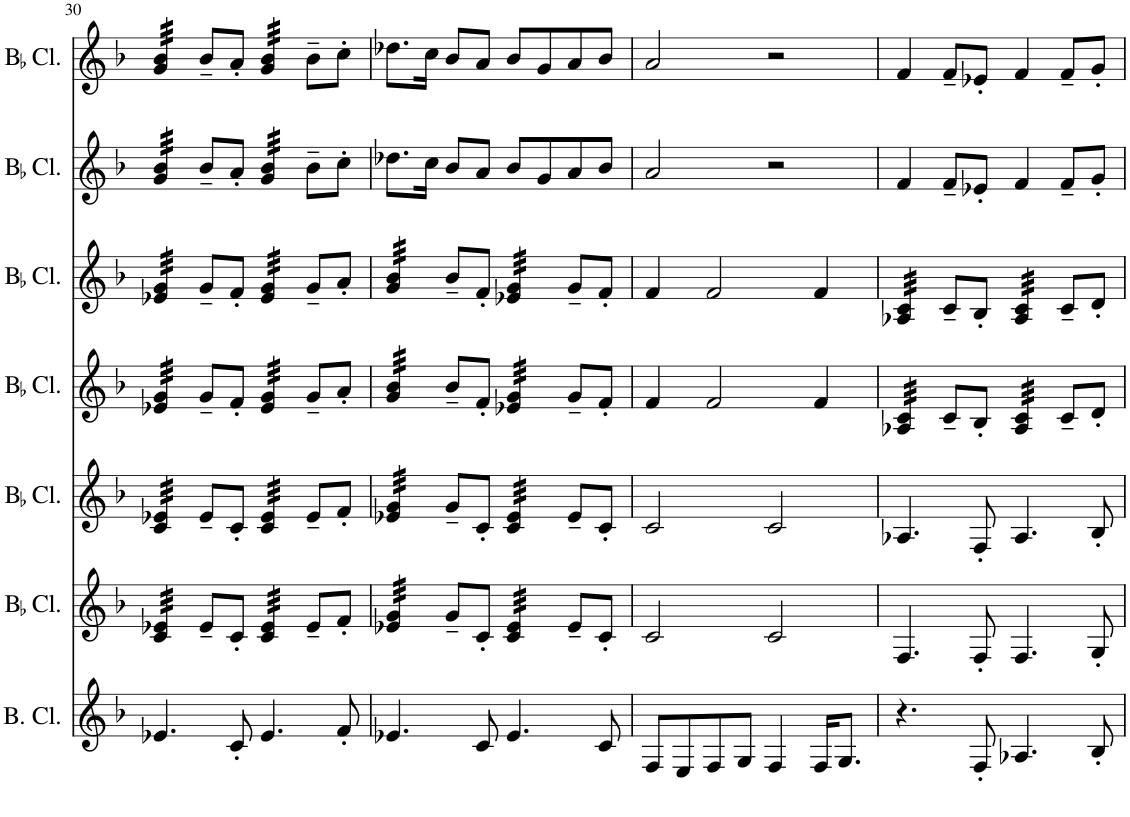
**kern	**kern	**kern	**kern	**kern	**kern	**kern
*part7	*part6	*part5	*part4	*part3	*part2	*part1
*staff7	*staff6	*staff5	*staff4	*staff3	*staff2	*staff1
*I"Bass Clarinet	*I"BaccidentalFlat Clarinet	*I"BaccidentalFlat Clarinet	*I"BaccidentalFlat Clarinet	*I"BaccidentalFlat Clarinet	*I"BaccidentalFlat Clarinet	*I"BaccidentalFlat Clarinet
*I'B. Cl.	*I'BaccidentalFlat Cl.	*I'BaccidentalFlat Cl.	*I'BaccidentalFlat Cl.	*I'BaccidentalFlat Cl.	*I'BaccidentalFlat Cl.	*I'BaccidentalFlat Cl.
!!LO:PB:g=z
*clefG2	*clefG2	*clefG2	*clefG2	*clefG2	*clefG2	*clefG2
*Trd8c14	*Trd1c2	*Trd1c2	*Trd1c2	*Trd1c2	*Trd1c2	*Trd1c2
*k[b-]	*k[b-]	*k[b-]	*k[b-]	*k[b-]	*k[b-]	*k[b-]
*M4/4	*M4/4	*M4/4	*M4/4	*M4/4	*M4/4	*M4/4
=30	=30	=30	=30	=30	=30	=30
*	*tremolo	*	*	*	*	*
*	*	*tremolo	*	*	*	*
*	*	*	*tremolo	*	*	*
*	*	*	*	*tremolo	*	*
*	*	*	*	*	*tremolo	*
*	*	*	*	*	*	*tremolo
4.e-X/	32c/ 32e-X/LLL	32c/ 32e-X/LLL	32e-X/ 32g/LLL	32e-X/ 32g/LLL	32g/ 32b-/LLL	32g/ 32b-/LLL
.	32c/ 32e-X/	32c/ 32e-X/	32e-X/ 32g/	32e-X/ 32g/	32g/ 32b-/	32g/ 32b-/
.	32c/ 32e-X/	32c/ 32e-X/	32e-X/ 32g/	32e-X/ 32g/	32g/ 32b-/	32g/ 32b-/
.	32c/ 32e-X/	32c/ 32e-X/	32e-X/ 32g/	32e-X/ 32g/	32g/ 32b-/	32g/ 32b-/
.	32c/ 32e-X/	32c/ 32e-X/	32e-X/ 32g/	32e-X/ 32g/	32g/ 32b-/	32g/ 32b-/
.	32c/ 32e-X/	32c/ 32e-X/	32e-X/ 32g/	32e-X/ 32g/	32g/ 32b-/	32g/ 32b-/
.	32c/ 32e-X/	32c/ 32e-X/	32e-X/ 32g/	32e-X/ 32g/	32g/ 32b-/	32g/ 32b-/
.	32c/ 32e-X/JJJ	32c/ 32e-X/JJJ	32e-X/ 32g/JJJ	32e-X/ 32g/JJJ	32g/ 32b-/JJJ	32g/ 32b-/JJJ
*	*	*	*	*	*	*Xtremolo
*	*	*	*	*	*Xtremolo	*
*	*	*	*	*Xtremolo	*	*
*	*	*	*Xtremolo	*	*	*
*	*	*Xtremolo	*	*	*	*
*	*Xtremolo	*	*	*	*	*
.	8e-~/L	8e-~/L	8g~/L	8g~/L	8b-~/L	8b-~/L
8c'/	8c'/J	8c'/J	8f'/J	8f'/J	8a'/J	8a'/J
*	*tremolo	*	*	*	*	*
*	*	*tremolo	*	*	*	*
*	*	*	*tremolo	*	*	*
*	*	*	*	*tremolo	*	*
*	*	*	*	*	*tremolo	*
*	*	*	*	*	*	*tremolo
4.e-/	32c/ 32e-/LLL	32c/ 32e-/LLL	32e-/ 32g/LLL	32e-/ 32g/LLL	32g/ 32b-/LLL	32g/ 32b-/LLL
.	32c/ 32e-/	32c/ 32e-/	32e-/ 32g/	32e-/ 32g/	32g/ 32b-/	32g/ 32b-/
.	32c/ 32e-/	32c/ 32e-/	32e-/ 32g/	32e-/ 32g/	32g/ 32b-/	32g/ 32b-/
.	32c/ 32e-/	32c/ 32e-/	32e-/ 32g/	32e-/ 32g/	32g/ 32b-/	32g/ 32b-/
.	32c/ 32e-/	32c/ 32e-/	32e-/ 32g/	32e-/ 32g/	32g/ 32b-/	32g/ 32b-/
.	32c/ 32e-/	32c/ 32e-/	32e-/ 32g/	32e-/ 32g/	32g/ 32b-/	32g/ 32b-/
.	32c/ 32e-/	32c/ 32e-/	32e-/ 32g/	32e-/ 32g/	32g/ 32b-/	32g/ 32b-/
.	32c/ 32e-/JJJ	32c/ 32e-/JJJ	32e-/ 32g/JJJ	32e-/ 32g/JJJ	32g/ 32b-/JJJ	32g/ 32b-/JJJ
*	*	*	*	*	*	*Xtremolo
*	*	*	*	*	*Xtremolo	*
*	*	*	*	*Xtremolo	*	*
*	*	*	*Xtremolo	*	*	*
*	*	*Xtremolo	*	*	*	*
*	*Xtremolo	*	*	*	*	*
.	8e-~/L	8e-~/L	8g~/L	8g~/L	8b-~\L	8b-~\L
8f'/	8f'/J	8f'/J	8a'/J	8a'/J	8cc'\J	8cc'\J
=31	=31	=31	=31	=31	=31	=31
*	*tremolo	*	*	*	*	*
*	*	*tremolo	*	*	*	*
*	*	*	*tremolo	*	*	*
*	*	*	*	*tremolo	*	*
4.e-X/	32e-X/ 32g/LLL	32e-X/ 32g/LLL	32g/ 32b-/LLL	32g/ 32b-/LLL	8.dd-X\L	8.dd-X\L
.	32e-X/ 32g/	32e-X/ 32g/	32g/ 32b-/	32g/ 32b-/	.	.
.	32e-X/ 32g/	32e-X/ 32g/	32g/ 32b-/	32g/ 32b-/	.	.
.	32e-X/ 32g/	32e-X/ 32g/	32g/ 32b-/	32g/ 32b-/	.	.
.	32e-X/ 32g/	32e-X/ 32g/	32g/ 32b-/	32g/ 32b-/	.	.
.	32e-X/ 32g/	32e-X/ 32g/	32g/ 32b-/	32g/ 32b-/	.	.
.	32e-X/ 32g/	32e-X/ 32g/	32g/ 32b-/	32g/ 32b-/	16cc\Jk	16cc\Jk
.	32e-X/ 32g/JJJ	32e-X/ 32g/JJJ	32g/ 32b-/JJJ	32g/ 32b-/JJJ	.	.
*	*	*	*	*Xtremolo	*	*
*	*	*	*Xtremolo	*	*	*
*	*	*Xtremolo	*	*	*	*
*	*Xtremolo	*	*	*	*	*
.	8g~/L	8g~/L	8b-~/L	8b-~/L	8b-/L	8b-/L
8c/	8c'/J	8c'/J	8f'/J	8f'/J	8a/J	8a/J
*	*tremolo	*	*	*	*	*
*	*	*tremolo	*	*	*	*
*	*	*	*tremolo	*	*	*
*	*	*	*	*tremolo	*	*
4.e-/	32c/ 32e-/LLL	32c/ 32e-/LLL	32e-X/ 32g/LLL	32e-X/ 32g/LLL	8b-/L	8b-/L
.	32c/ 32e-/	32c/ 32e-/	32e-X/ 32g/	32e-X/ 32g/	.	.
.	32c/ 32e-/	32c/ 32e-/	32e-X/ 32g/	32e-X/ 32g/	.	.
.	32c/ 32e-/	32c/ 32e-/	32e-X/ 32g/	32e-X/ 32g/	.	.
.	32c/ 32e-/	32c/ 32e-/	32e-X/ 32g/	32e-X/ 32g/	8g/	8g/
.	32c/ 32e-/	32c/ 32e-/	32e-X/ 32g/	32e-X/ 32g/	.	.
.	32c/ 32e-/	32c/ 32e-/	32e-X/ 32g/	32e-X/ 32g/	.	.
.	32c/ 32e-/JJJ	32c/ 32e-/JJJ	32e-X/ 32g/JJJ	32e-X/ 32g/JJJ	.	.
*	*	*	*	*Xtremolo	*	*
*	*	*	*Xtremolo	*	*	*
*	*	*Xtremolo	*	*	*	*
*	*Xtremolo	*	*	*	*	*
.	8e-~/L	8e-~/L	8g~/L	8g~/L	8a/	8a/
8c/	8c'/J	8c'/J	8f'/J	8f'/J	8b-/J	8b-/J
=32	=32	=32	=32	=32	=32	=32
8F/L	2c/	2c/	4f/	4f/	2a/	2a/
8E/	.	.	.	.	.	.
8F/	.	.	2f/	2f/	.	.
8G/J	.	.	.	.	.	.
4F/	2c/	2c/	.	.	2r	2r
16F/KL	.	.	4f/	4f/	.	.
8.G/J	.	.	.	.	.	.
=33	=33	=33	=33	=33	=33	=33
*	*	*	*tremolo	*	*	*
*	*	*	*	*tremolo	*	*
4.r	4.F/	4.A-X/	32A-X/ 32c/LLL	32A-X/ 32c/LLL	4f/	4f/
.	.	.	32A-X/ 32c/	32A-X/ 32c/	.	.
.	.	.	32A-X/ 32c/	32A-X/ 32c/	.	.
.	.	.	32A-X/ 32c/	32A-X/ 32c/	.	.
.	.	.	32A-X/ 32c/	32A-X/ 32c/	.	.
.	.	.	32A-X/ 32c/	32A-X/ 32c/	.	.
.	.	.	32A-X/ 32c/	32A-X/ 32c/	.	.
.	.	.	32A-X/ 32c/JJJ	32A-X/ 32c/JJJ	.	.
*	*	*	*	*Xtremolo	*	*
*	*	*	*Xtremolo	*	*	*
.	.	.	8c~/L	8c~/L	8f~/L	8f~/L
8F'/	8F'/	8F'/	8B-'/J	8B-'/J	8e-X'/J	8e-X'/J
*	*	*	*tremolo	*	*	*
*	*	*	*	*tremolo	*	*
4.A-X/	4.F/	4.A-/	32A-/ 32c/LLL	32A-/ 32c/LLL	4f/	4f/
.	.	.	32A-/ 32c/	32A-/ 32c/	.	.
.	.	.	32A-/ 32c/	32A-/ 32c/	.	.
.	.	.	32A-/ 32c/	32A-/ 32c/	.	.
.	.	.	32A-/ 32c/	32A-/ 32c/	.	.
.	.	.	32A-/ 32c/	32A-/ 32c/	.	.
.	.	.	32A-/ 32c/	32A-/ 32c/	.	.
.	.	.	32A-/ 32c/JJJ	32A-/ 32c/JJJ	.	.
*	*	*	*	*Xtremolo	*	*
*	*	*	*Xtremolo	*	*	*
.	.	.	8c~/L	8c~/L	8f~/L	8f~/L
8B-'/	8G'/	8B-'/	8d'/J	8d'/J	8g'/J	8g'/J
=	=	=	=	=	=	=
*-	*-	*-	*-	*-	*-	*-
